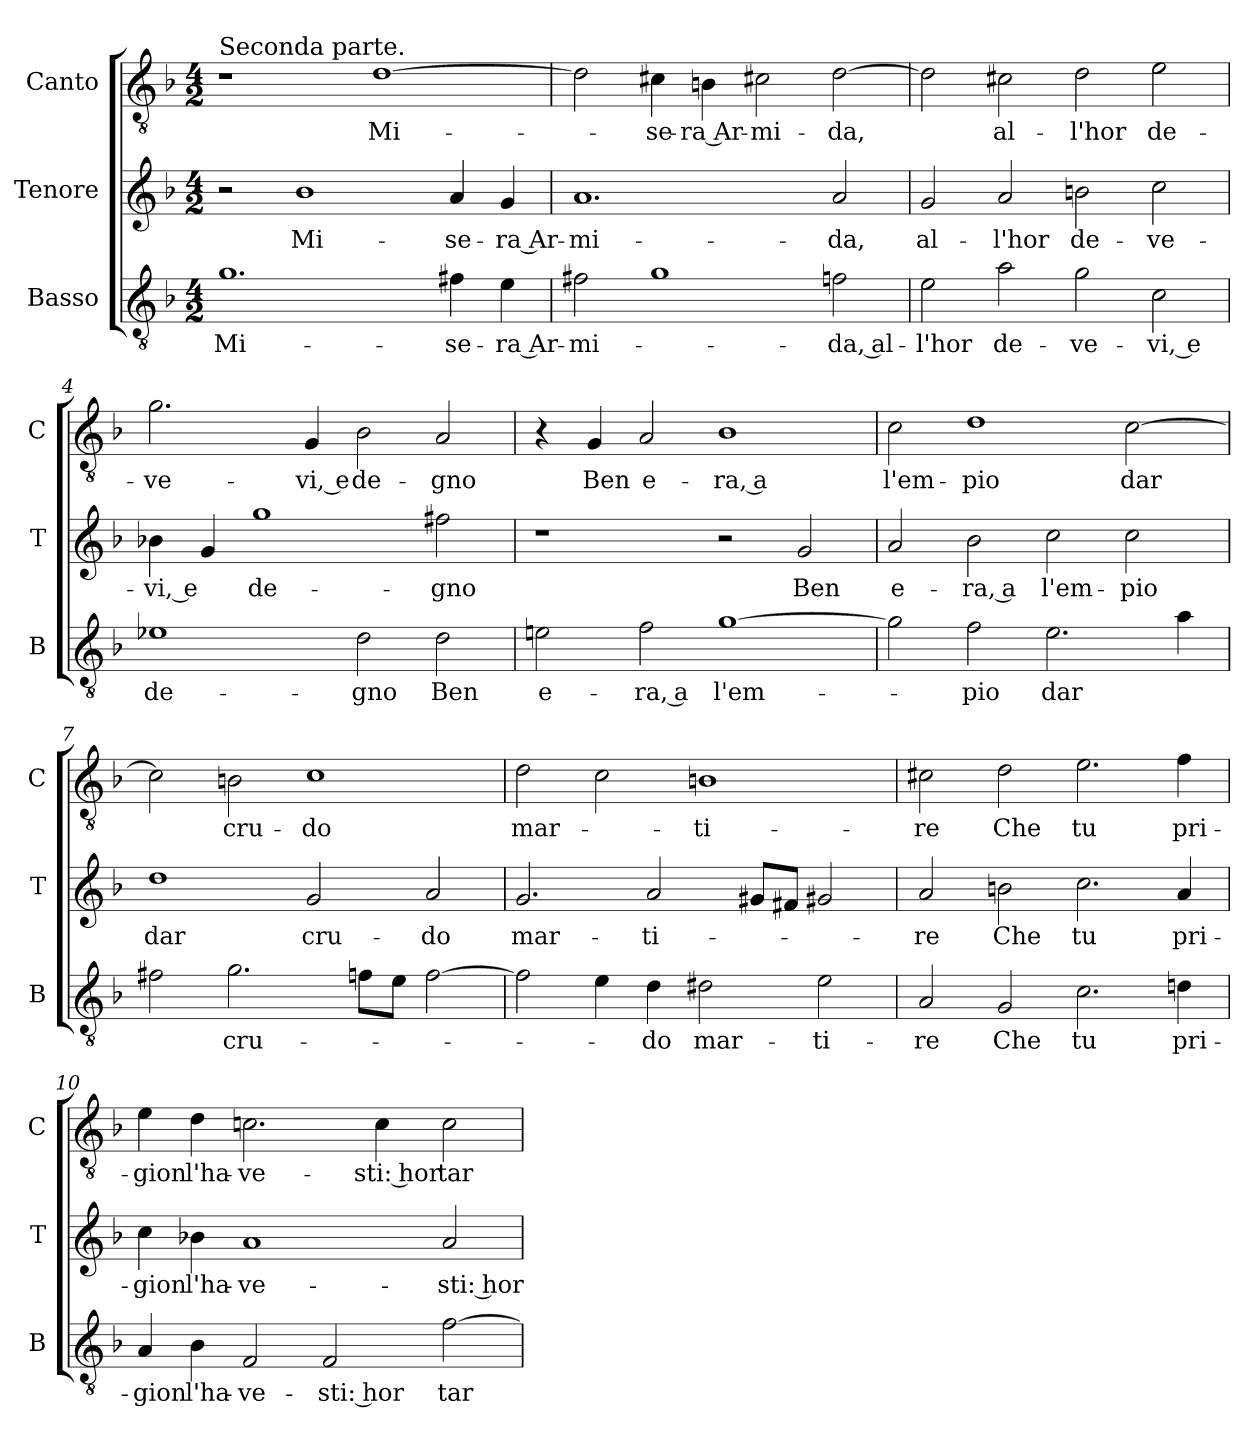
**kern	**text	**kern	**text	**kern	**text
*part3	*part3	*part2	*part2	*part1	*part1
*staff3	*staff3	*staff2	*staff2	*staff1	*staff1
*I"Basso	*	*I"Tenore	*	*I"Canto	*
*I'B	*	*I'T	*	*I'C	*
*clefGv2	*	*clefG2	*	*clefGv2	*
*k[b-]	*	*k[b-]	*	*k[b-]	*
*F:	*	*F:	*	*F:	*
*M4/2	*	*M4/2	*	*M4/2	*
=1	=1	=1	=1	=1	=1
!	!	!	!	!LO:TX:a:t=Seconda parte.	!
1.g	Mi-	2r	.	1r	.
.	.	1b-	Mi-	.	.
.	.	.	.	[1d	Mi-
4f#X	-se-	4a	-se-	.	.
4e	-ra Ar-	4g	-ra Ar-	.	.
=2	=2	=2	=2	=2	=2
2f#X	-mi-	1.a	-mi-	2d]	.
1g	.	.	.	4c#X	-se-
.	.	.	.	4Bn	-ra Ar-
.	.	.	.	2c#X	-mi-
2fn	-da, al-	2a	-da,	[2d	-da,
=3	=3	=3	=3	=3	=3
2e	-l'hor	2g	al-	2d]	.
2a	de-	2a	-l'hor	2c#X	al-
2g	-ve-	2bn	de-	2d	-l'hor
2c	-vi, e	2cc	-ve-	2e	de-
=4	=4	=4	=4	=4	=4
1e-X	de-	4b-X	-vi, e	2.g	-ve-
.	.	4g	.	.	.
.	.	1gg	de-	.	.
.	.	.	.	4G	-vi, e
2d	-gno	.	.	2B-	de-
2d	Ben	2ff#X	-gno	2A	-gno
=5	=5	=5	=5	=5	=5
2en	e-	1r	.	4r	.
.	.	.	.	4G	Ben
2f	-ra, a	.	.	2A	e-
[1g	l'em-	2r	.	1B-	-ra, a
.	.	2g	Ben	.	.
=6	=6	=6	=6	=6	=6
2g]	.	2a	e-	2c	l'em-
2f	-pio	2b-	-ra, a	1d	-pio
2.e	dar	2cc	l'em-	.	.
.	.	2cc	-pio	[2c	dar
4a	.	.	.	.	.
=7	=7	=7	=7	=7	=7
2f#X	.	1dd	dar	2c]	.
2.g	cru-	.	.	2Bn	cru-
.	.	2g	cru-	1c	-do
8fnL	.	.	.	.	.
8eJ	.	.	.	.	.
[2f	.	2a	-do	.	.
=8	=8	=8	=8	=8	=8
2f]	.	2.g	mar-	2d	mar-
4e	.	.	.	2c	.
4d	-do	2a	-ti-	.	.
2d#X	mar-	.	.	1Bn	-ti-
.	.	8g#XL	.	.	.
.	.	8f#XJ	.	.	.
2e	-ti-	2g#X	.	.	.
=9	=9	=9	=9	=9	=9
2A	-re	2a	-re	2c#X	-re
2G	Che	2bn	Che	2d	Che
2.c	tu	2.cc	tu	2.e	tu
4dn	pri-	4a	pri-	4f	pri-
=10	=10	=10	=10	=10	=10
4A	-gion	4cc	-gion	4e	-gion
4B-	l'ha-	4b-X	l'ha-	4d	l'ha-
2F	-ve-	1a	-ve-	2.cn	-ve-
2F	-sti: hor	.	.	.	.
.	.	.	.	4c	-sti: hor
[2f	tar-	2a	-sti: hor	2c	tar-
=	=	=	=	=	=
*-	*-	*-	*-	*-	*-
